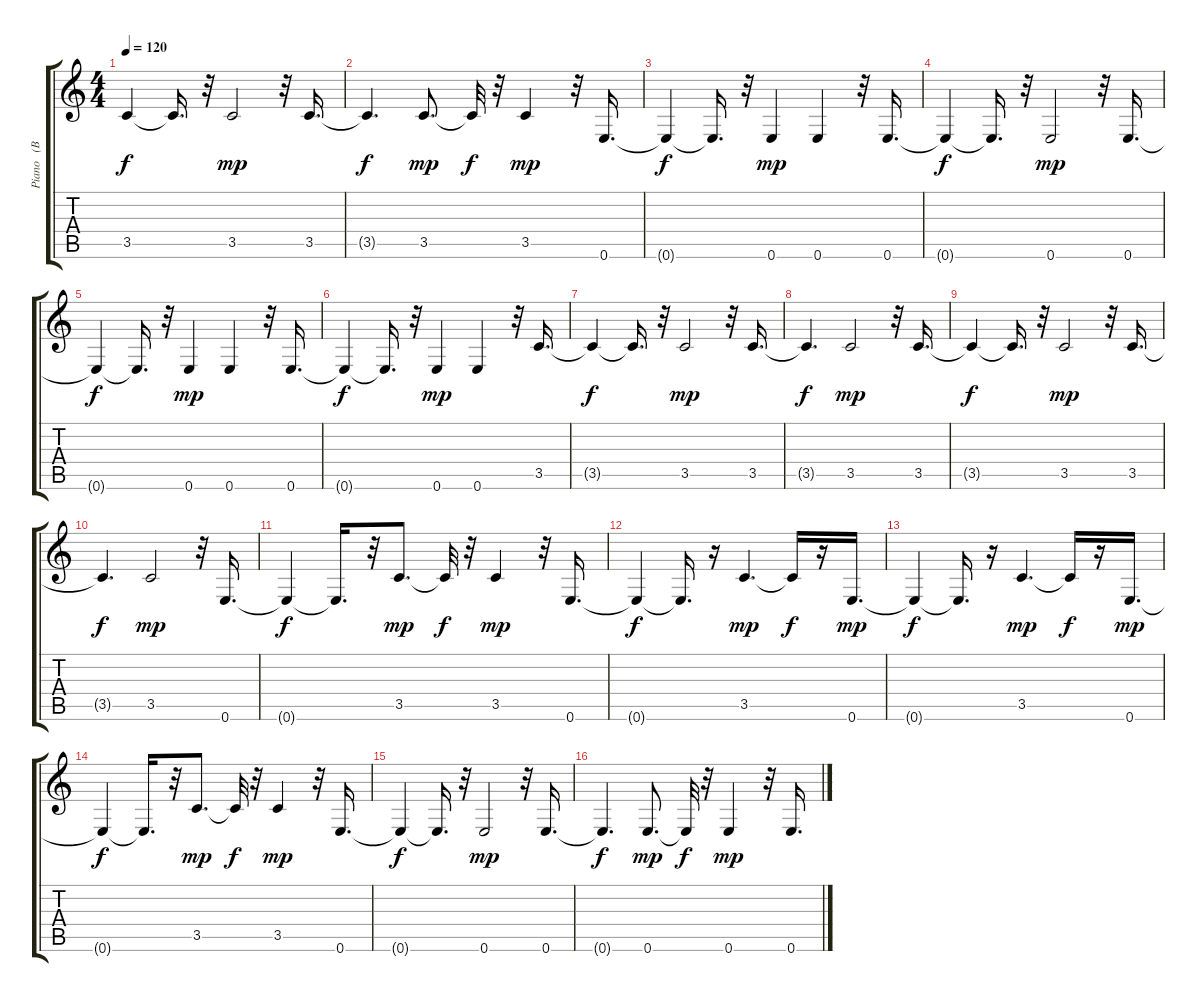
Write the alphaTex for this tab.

\track ("Piano   (BB)" "Piano   (B") {instrument electricguitarclean}
\staff {score tabs}
\tuning (E4 B3 G3 D3 A2 E2) {hide}
\ts (4 4)
\tempo 120
\clef g2
\ks c
3.5{t}.4{dy f} 3.5{t}.16{d} r.32 3.5.2{dy mp} r.32 3.5.16{d} |
3.5{t}.4{d dy f} 3.5.8{d dy mp} 3.5{t}.32{dy f} r.32 3.5.4{dy mp} r.32 0.6.16{d} |
0.6{t}.4{dy f} 0.6{t}.16{d} r.32 0.6.4{dy mp} 0.6.4 r.32 0.6.16{d} |
0.6{t}.4{dy f} 0.6{t}.16{d} r.32 0.6.2{dy mp} r.32 0.6.16{d} |
0.6{t}.4{dy f} 0.6{t}.16{d} r.32 0.6.4{dy mp} 0.6.4 r.32 0.6.16{d} |
0.6{t}.4{dy f} 0.6{t}.16{d} r.32 0.6.4{dy mp} 0.6.4 r.32 3.5.16{d} |
3.5{t}.4{dy f} 3.5{t}.16{d} r.32 3.5.2{dy mp} r.32 3.5.16{d} |
3.5{t}.4{d dy f} 3.5.2{dy mp} r.32 3.5.16{d} |
3.5{t}.4{dy f} 3.5{t}.16{d} r.32 3.5.2{dy mp} r.32 3.5.16{d} |
3.5{t}.4{d dy f} 3.5.2{dy mp} r.32 0.6.16{d} |
0.6{t}.4{dy f} 0.6{t}.16{d} r.32 3.5.8{d dy mp} 3.5{t}.32{dy f} r.32 3.5.4{dy mp} r.32 0.6.16{d} |
0.6{t}.4{dy f} 0.6{t}.16{d} r.16 3.5.4{d dy mp} 3.5{t}.16{dy f} r.16 0.6.16{d dy mp} |
0.6{t}.4{dy f} 0.6{t}.16{d} r.16 3.5.4{d dy mp} 3.5{t}.16{dy f} r.16 0.6.16{d dy mp} |
0.6{t}.4{dy f} 0.6{t}.16{d} r.32 3.5.8{d dy mp} 3.5{t}.32{dy f} r.32 3.5.4{dy mp} r.32 0.6.16{d} |
0.6{t}.4{dy f} 0.6{t}.16{d} r.32 0.6.2{dy mp} r.32 0.6.16{d} |
0.6{t}.4{d dy f} 0.6.8{d dy mp} 0.6{t}.32{dy f} r.32 0.6.4{dy mp} r.32 0.6.16{d}
